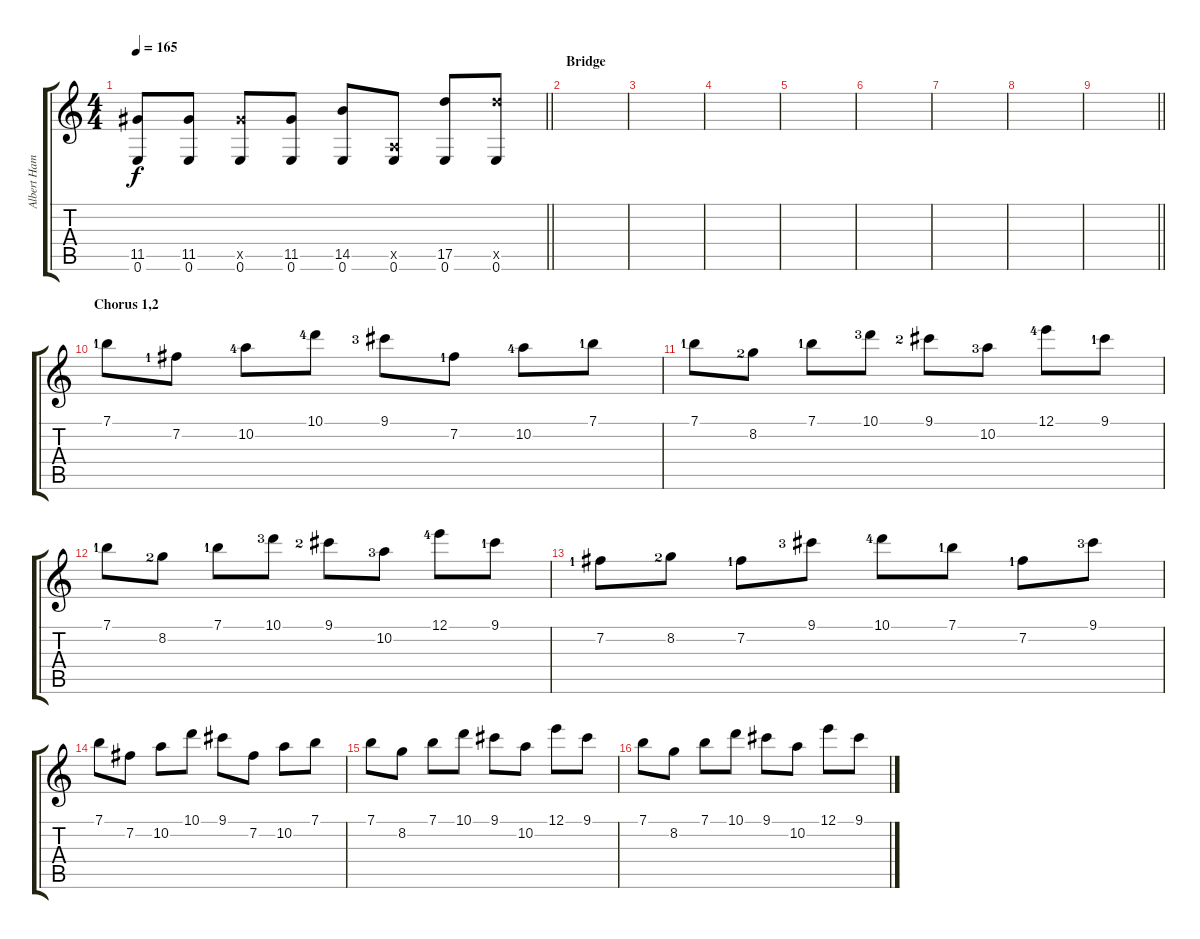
\track ("Albert Hammond. Jr." "Albert Ham") {instrument distortionguitar}
\staff {score tabs}
\tuning (E4 B3 G3 D3 A2 E2) {hide}
\ts (4 4)
\tempo 165
\clef g2
\barLineRight lightlight
\ks c
(11.5 0.6).8{dy f} (11.5 0.6).8 (11.5{x} 0.6).8 (11.5 0.6).8 (14.5 0.6).8 (0.5{x} 0.6).8 (17.5 0.6).8 (17.5{x} 0.6).8 |
\section ("" "Bridge")
|
|
|
|
|
|
|
\barLineRight lightlight
|
\section ("" "Chorus 1,2")
7.1{lf 2}.8 7.2{lf 2}.8 10.2{lf 5}.8 10.1{lf 5}.8 9.1{lf 4}.8 7.2{lf 2}.8 10.2{lf 5}.8 7.1{lf 2}.8 |
7.1{lf 2}.8 8.2{lf 3}.8 7.1{lf 2}.8 10.1{lf 4}.8 9.1{lf 3}.8 10.2{lf 4}.8 12.1{lf 5}.8 9.1{lf 2}.8 |
7.1{lf 2}.8 8.2{lf 3}.8 7.1{lf 2}.8 10.1{lf 4}.8 9.1{lf 3}.8 10.2{lf 4}.8 12.1{lf 5}.8 9.1{lf 2}.8 |
7.2{lf 2}.8 8.2{lf 3}.8 7.2{lf 2}.8 9.1{lf 4}.8 10.1{lf 5}.8 7.1{lf 2}.8 7.2{lf 2}.8 9.1{lf 4}.8 |
7.1.8 7.2.8 10.2.8 10.1.8 9.1.8 7.2.8 10.2.8 7.1.8 |
7.1.8 8.2.8 7.1.8 10.1.8 9.1.8 10.2.8 12.1.8 9.1.8 |
7.1.8 8.2.8 7.1.8 10.1.8 9.1.8 10.2.8 12.1.8 9.1.8
